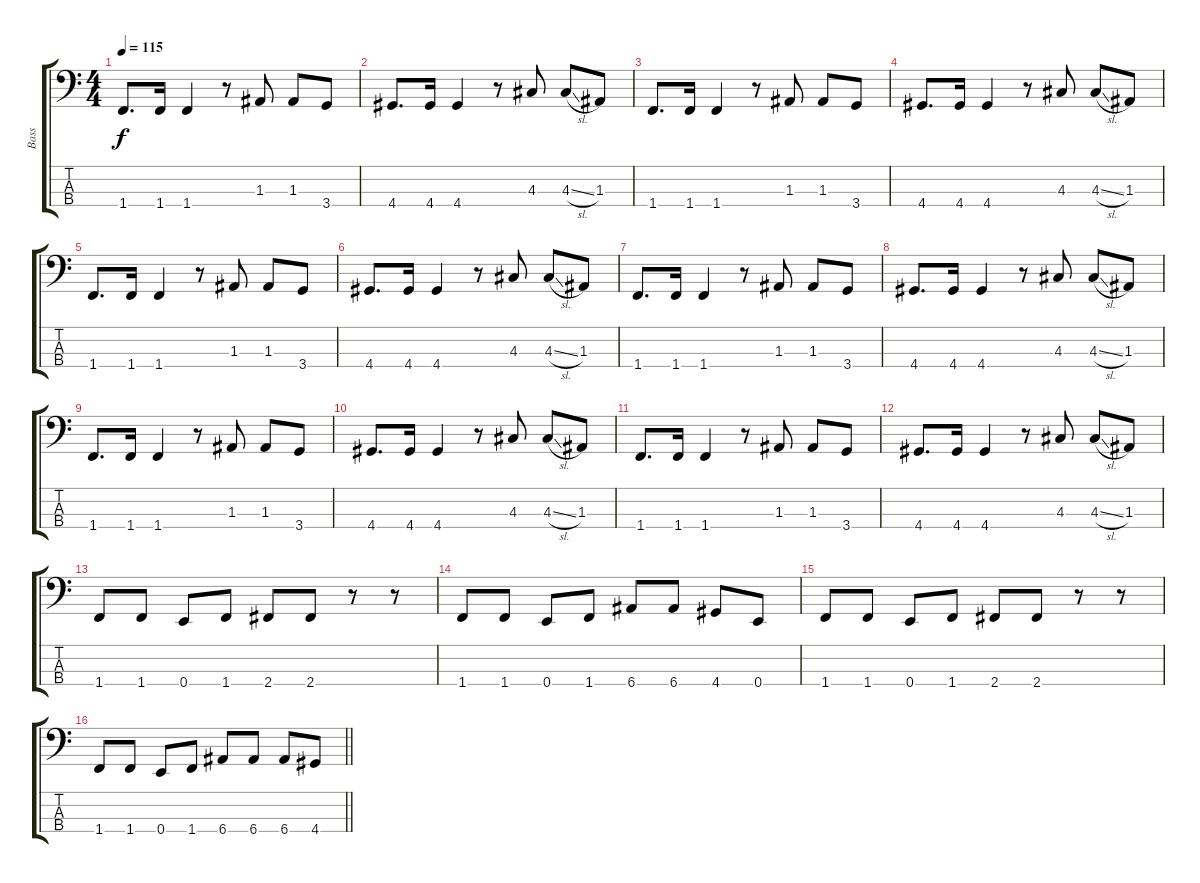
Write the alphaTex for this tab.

\track ("Bass" "Bass") {instrument electricbassfinger}
\staff {score tabs}
\tuning (G2 D2 A1 E1) {hide}
\ts (4 4)
\tempo 115
\clef f4
\ks c
1.4.8{d dy f} 1.4.16 1.4.4 r.8 1.3.8 1.3.8 3.4.8 |
4.4.8{d} 4.4.16 4.4.4 r.8 4.3.8 4.3{sl}.8 1.3.8 |
1.4.8{d} 1.4.16 1.4.4 r.8 1.3.8 1.3.8 3.4.8 |
4.4.8{d} 4.4.16 4.4.4 r.8 4.3.8 4.3{sl}.8 1.3.8 |
1.4.8{d} 1.4.16 1.4.4 r.8 1.3.8 1.3.8 3.4.8 |
4.4.8{d} 4.4.16 4.4.4 r.8 4.3.8 4.3{sl}.8 1.3.8 |
1.4.8{d} 1.4.16 1.4.4 r.8 1.3.8 1.3.8 3.4.8 |
4.4.8{d} 4.4.16 4.4.4 r.8 4.3.8 4.3{sl}.8 1.3.8 |
1.4.8{d} 1.4.16 1.4.4 r.8 1.3.8 1.3.8 3.4.8 |
4.4.8{d} 4.4.16 4.4.4 r.8 4.3.8 4.3{sl}.8 1.3.8 |
1.4.8{d} 1.4.16 1.4.4 r.8 1.3.8 1.3.8 3.4.8 |
4.4.8{d} 4.4.16 4.4.4 r.8 4.3.8 4.3{sl}.8 1.3.8 |
1.4.8 1.4.8 0.4.8 1.4.8 2.4.8 2.4.8 r.8 r.8 |
1.4.8 1.4.8 0.4.8 1.4.8 6.4.8 6.4.8 4.4.8 0.4.8 |
1.4.8 1.4.8 0.4.8 1.4.8 2.4.8 2.4.8 r.8 r.8 |
\barLineRight lightlight
1.4.8 1.4.8 0.4.8 1.4.8 6.4.8 6.4.8 6.4.8 4.4.8
